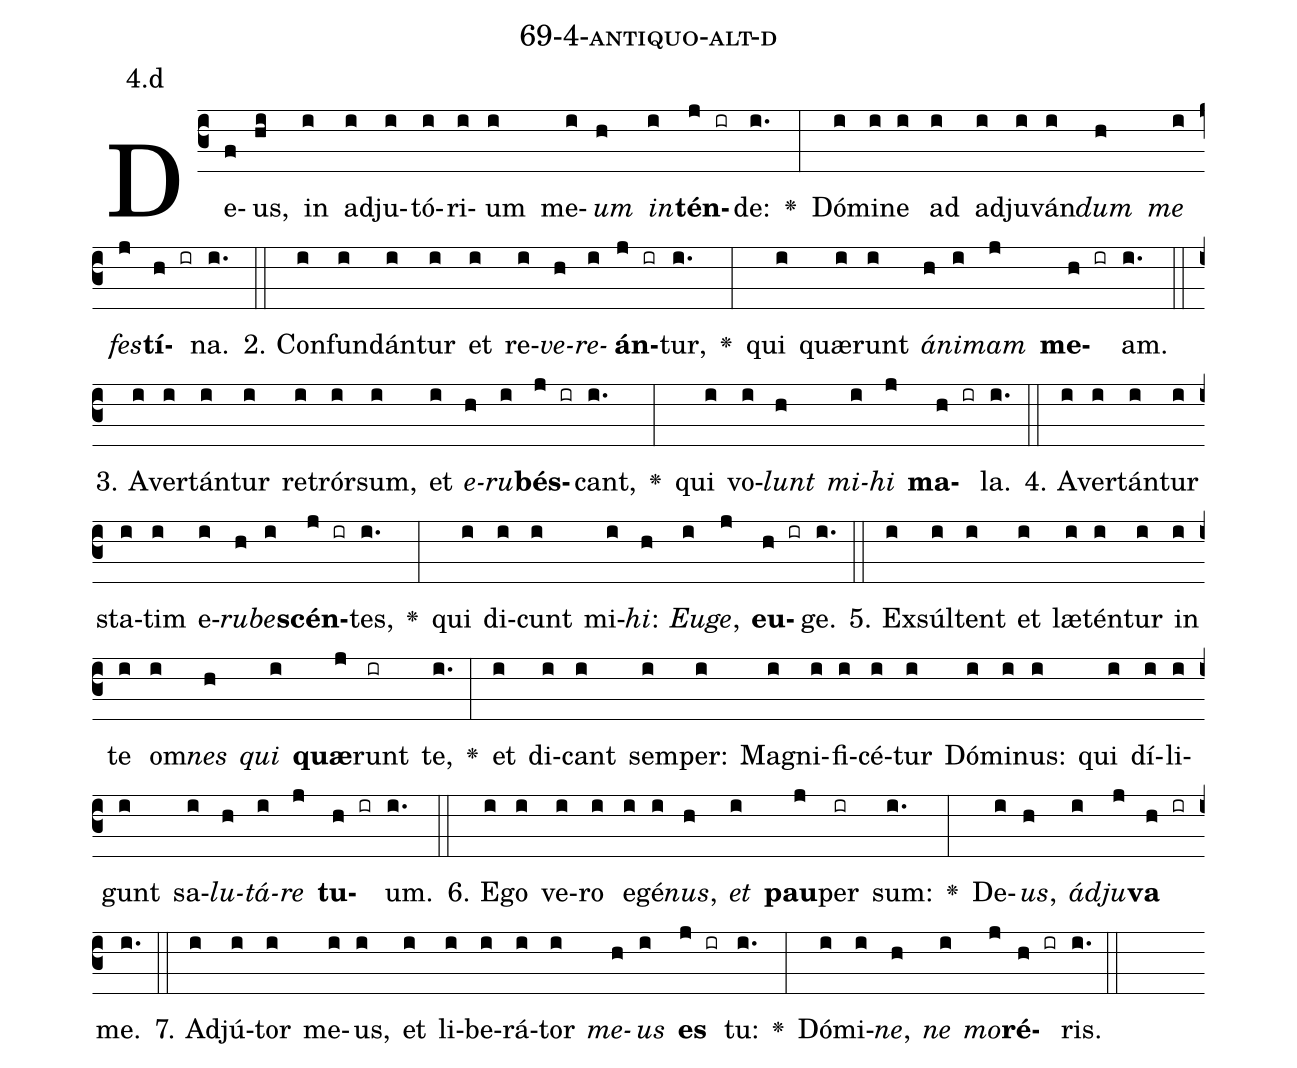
name: 69-4-antiquo-alt-d;
annotation: 4.d;
%%
(c3)De(f)us,(hi) in(i) ad(i)ju(i)tó(i)ri(i)um(i) me(i)<i>um</i>(h) <i>in</i>(i)<b>tén</b>(j ir)de:(i.) <v>\greheightstar</v>(:) Dó(i)mi(i)ne(i) ad(i) ad(i)ju(i)ván(i)<i>dum</i>(h) <i>me</i>(i) <i>fes</i>(j)<b>tí</b>(h ir)na.(i.) (::)
2. Con(i)fun(i)dán(i)tur(i) et(i) re(i)<i>ve</i>(h)<i>re</i>(i)<b>án</b>(j ir)tur,(i.) <v>\greheightstar</v>(:) qui(i) quæ(i)runt(i) <i>á</i>(h)<i>ni</i>(i)<i>mam</i>(j) <b>me</b>(h ir)am.(i.) (::)
3. A(i)ver(i)tán(i)tur(i) re(i)trór(i)sum,(i) et(i) <i>e</i>(h)<i>ru</i>(i)<b>bés</b>(j ir)cant,(i.) <v>\greheightstar</v>(:) qui(i) vo(i)<i>lunt</i>(h) <i>mi</i>(i)<i>hi</i>(j) <b>ma</b>(h ir)la.(i.) (::)
4. A(i)ver(i)tán(i)tur(i) sta(i)tim(i) e(i)<i>ru</i>(h)<i>be</i>(i)<b>scén</b>(j ir)tes,(i.) <v>\greheightstar</v>(:) qui(i) di(i)cunt(i) mi(i)<i>hi</i>:(h) <i>Eu</i>(i)<i>ge</i>,(j) <b>eu</b>(h ir)ge.(i.) (::)
5. Ex(i)súl(i)tent(i) et(i) læ(i)tén(i)tur(i) in(i) te(i) om(i)<i>nes</i>(h) <i>qui</i>(i) <b>quæ</b>(j)runt(ir) te,(i.) <v>\greheightstar</v>(:) et(i) di(i)cant(i) sem(i)per:(i) Ma(i)gni(i)fi(i)cé(i)tur(i) Dó(i)mi(i)nus:(i) qui(i) dí(i)li(i)gunt(i) sa(i)<i>lu</i>(h)<i>tá</i>(i)<i>re</i>(j) <b>tu</b>(h ir)um.(i.) (::)
6. E(i)go(i) ve(i)ro(i) e(i)gé(i)<i>nus</i>,(h) <i>et</i>(i) <b>pau</b>(j)per(ir) sum:(i.) <v>\greheightstar</v>(:) De(i)<i>us</i>,(h) <i>ád</i>(i)<i>ju</i>(j)<b>va</b>(h ir) me.(i.) (::)
7. Ad(i)jú(i)tor(i) me(i)us,(i) et(i) li(i)be(i)rá(i)tor(i) <i>me</i>(h)<i>us</i>(i) <b>es</b>(j ir) tu:(i.) <v>\greheightstar</v>(:) Dó(i)mi(i)<i>ne</i>,(h) <i>ne</i>(i) <i>mo</i>(j)<b>ré</b>(h ir)ris.(i.) (::)
